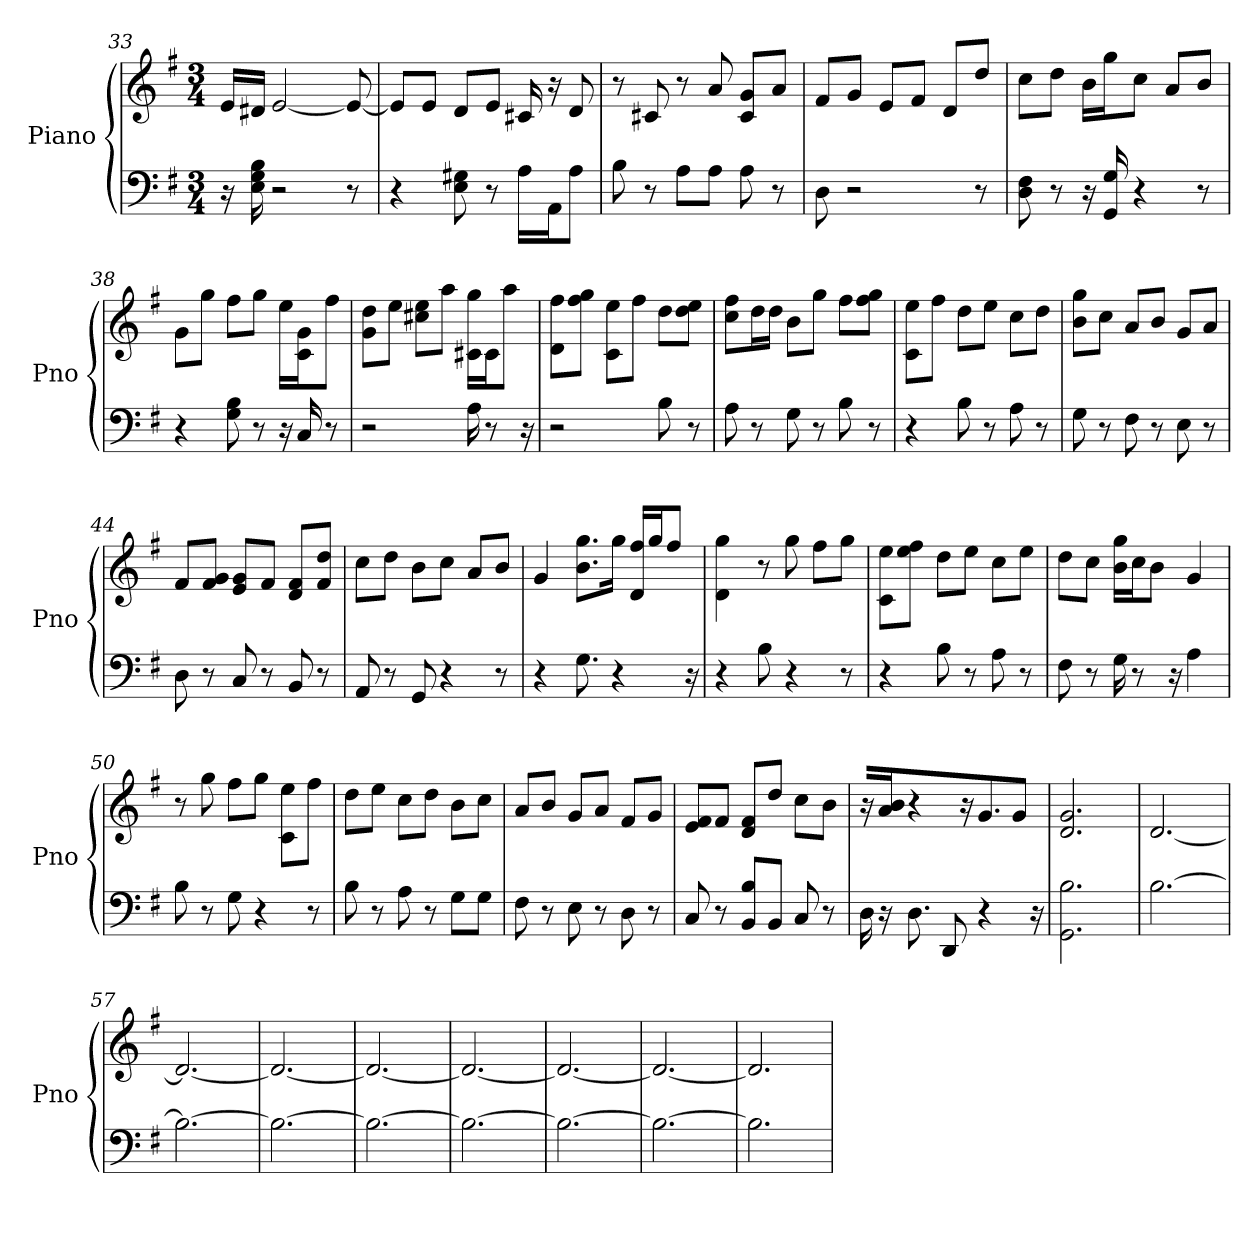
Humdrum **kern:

**kern	**kern
*part1	*part1
*staff2	*staff1
*I"Piano	*
*I'Pno	*
*clefF4	*clefG2
*k[f#]	*k[f#]
*G:	*G:
*M3/4	*M3/4
=33	=33
16r	16e/LL
16E 16B 16G	16d#/JJ
2r	[2e
8r	8e_
=34	=34
4r	8e/L]
.	8e/J
8G# 8E	8d/L
8r	8e/J
16A\LL	16c#
16AA\J	16r
8A\J	8d
=35	=35
8B	8r
8r	8c#
8A\L	8r
8A\J	8a
8A	8c#/ 8g/L
8r	8a/J
=36	=36
8D	8f#/L
2r	8g/J
.	8e/L
.	8f#/J
.	8d/L
8r	8dd/J
=37	=37
8F# 8D	8cc\L
8r	8dd\J
16r	16b\LL
16G 16GG	16gg\J
4r	8cc\J
.	8a/L
8r	8b/J
=38	=38
4r	8g\L
.	8gg\J
8B 8G	8ff#\L
8r	8gg\J
16r	16ee\LL
16C	16c\ 16g\J
8r	8ff#\J
=39	=39
2r	8dd\ 8g\L
.	8ee\J
.	8ee\ 8cc#\L
.	8aa\J
16A	16gg\ 16c#\LL
8r	16c#\J
.	8aa\J
16r	.
=40	=40
2r	8ff#\ 8d\L
.	8gg\ 8ff#\J
.	8ee\ 8c\L
.	8ff#\J
8B	8dd\L
8r	8dd\ 8ee\J
=41	=41
8A	8ff#\ 8cc\L
8r	16dd\L
.	16dd\JJ
8G	8b\L
8r	8gg\J
8B	8ff#\L
8r	8gg\ 8ff#\J
=42	=42
4r	8ee\ 8c\L
.	8ff#\J
8B	8dd\L
8r	8ee\J
8A	8cc\L
8r	8dd\J
=43	=43
8G	8b\ 8gg\L
8r	8cc\J
8F#	8a/L
8r	8b/J
8E	8g/L
8r	8a/J
=44	=44
8D	8f#/L
8r	8f#/ 8g/J
8C	8g/ 8e/L
8r	8f#/J
8BB	8d/ 8f#/L
8r	8dd/ 8f#/J
=45	=45
8AA	8cc\L
8r	8dd\J
8GG	8b\L
4r	8cc\J
.	8a/L
8r	8b/J
=46	=46
4r	4g
8.G	8.b\ 8.gg\L
4r	16gg\Jk
.	16d/ 16ff#/LL
.	16gg/J
.	8ff#/J
16r	.
=47	=47
4r	4d 4gg
8B	8r
4r	8gg
.	8ff#\L
8r	8gg\J
=48	=48
4r	8ee\ 8c\L
.	8ee\ 8ff#\J
8B	8dd\L
8r	8ee\J
8A	8cc\L
8r	8ee\J
=49	=49
8F#	8dd\L
8r	8cc\J
16G	16gg\ 16b\LL
8r	16cc\J
.	8b\J
16r	.
4A	4g
=50	=50
8B	8r
8r	8gg
8G	8ff#\L
4r	8gg\J
.	8ee\ 8c\L
8r	8ff#\J
=51	=51
8B	8dd\L
8r	8ee\J
8A	8cc\L
8r	8dd\J
8G\L	8b\L
8G\J	8cc\J
=52	=52
8F#	8a/L
8r	8b/J
8E	8g/L
8r	8a/J
8D	8f#/L
8r	8g/J
=53	=53
8C	8f#/ 8e/L
8r	8f#/J
8BB/ 8B/L	8d/ 8f#/L
8BB/J	8dd/J
8C	8cc\L
8r	8b\J
=54	=54
16D	16r
16r	16a 16b
8.D	4r
8DD	.
.	16r
4r	8.g
.	8gJ
16r	.
=55	=55
2.GG 2.B	2.g 2.d
=56	=56
[2.B	[2.d
=57	=57
2.B_	2.d_
=58	=58
2.B_	2.d_
=59	=59
2.B_	2.d_
=60	=60
2.B_	2.d_
=61	=61
2.B_	2.d_
=62	=62
2.B_	2.d_
=63	=63
2.B]	2.d]
=	=
*-	*-
